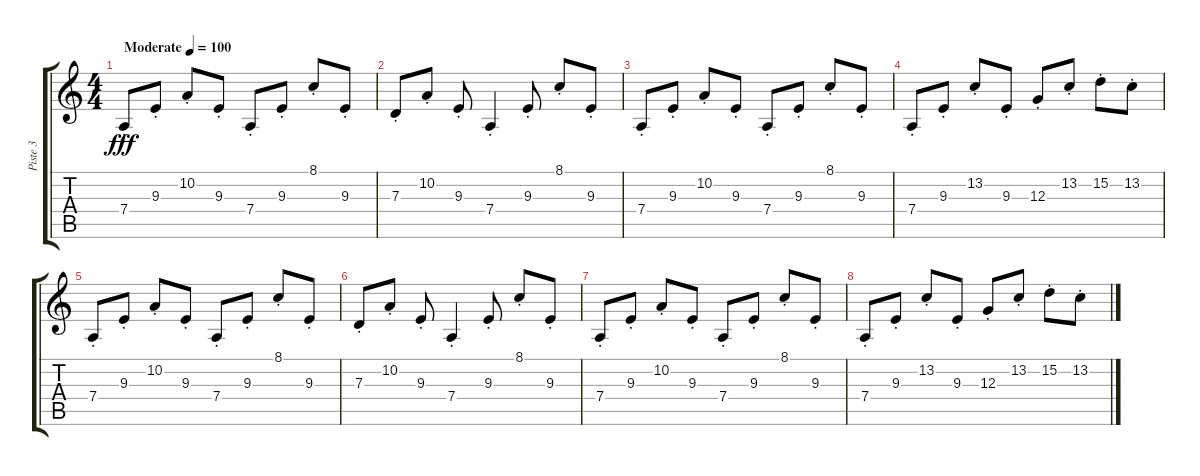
\track ("Piste 3" "Piste 3") {instrument viola}
\staff {score tabs}
\tuning (E4 B3 G3 D3 A2 E2) {hide}
\ts (4 4)
\tempo (100 "Moderate")
\clef g2
\ks c
7.4{st}.8{dy fff instrument viola} 9.3{st}.8 10.2{st}.8 9.3{st}.8 7.4{st}.8 9.3{st}.8 8.1{st}.8 9.3{st}.8 |
7.3{st}.8 10.2{st}.8 9.3{st}.8 7.4{st}.4 9.3{st}.8 8.1{st}.8 9.3{st}.8 |
7.4{st}.8 9.3{st}.8 10.2{st}.8 9.3{st}.8 7.4{st}.8 9.3{st}.8 8.1{st}.8 9.3{st}.8 |
7.4{st}.8 9.3{st}.8 13.2{st}.8 9.3{st}.8 12.3{st}.8 13.2{st}.8 15.2{st}.8 13.2{st}.8 |
7.4{st}.8 9.3{st}.8 10.2{st}.8 9.3{st}.8 7.4{st}.8 9.3{st}.8 8.1{st}.8 9.3{st}.8 |
7.3{st}.8 10.2{st}.8 9.3{st}.8 7.4{st}.4 9.3{st}.8 8.1{st}.8 9.3{st}.8 |
7.4{st}.8 9.3{st}.8 10.2{st}.8 9.3{st}.8 7.4{st}.8 9.3{st}.8 8.1{st}.8 9.3{st}.8 |
7.4{st}.8 9.3{st}.8 13.2{st}.8 9.3{st}.8 12.3{st}.8 13.2{st}.8 15.2{st}.8 13.2{st}.8
